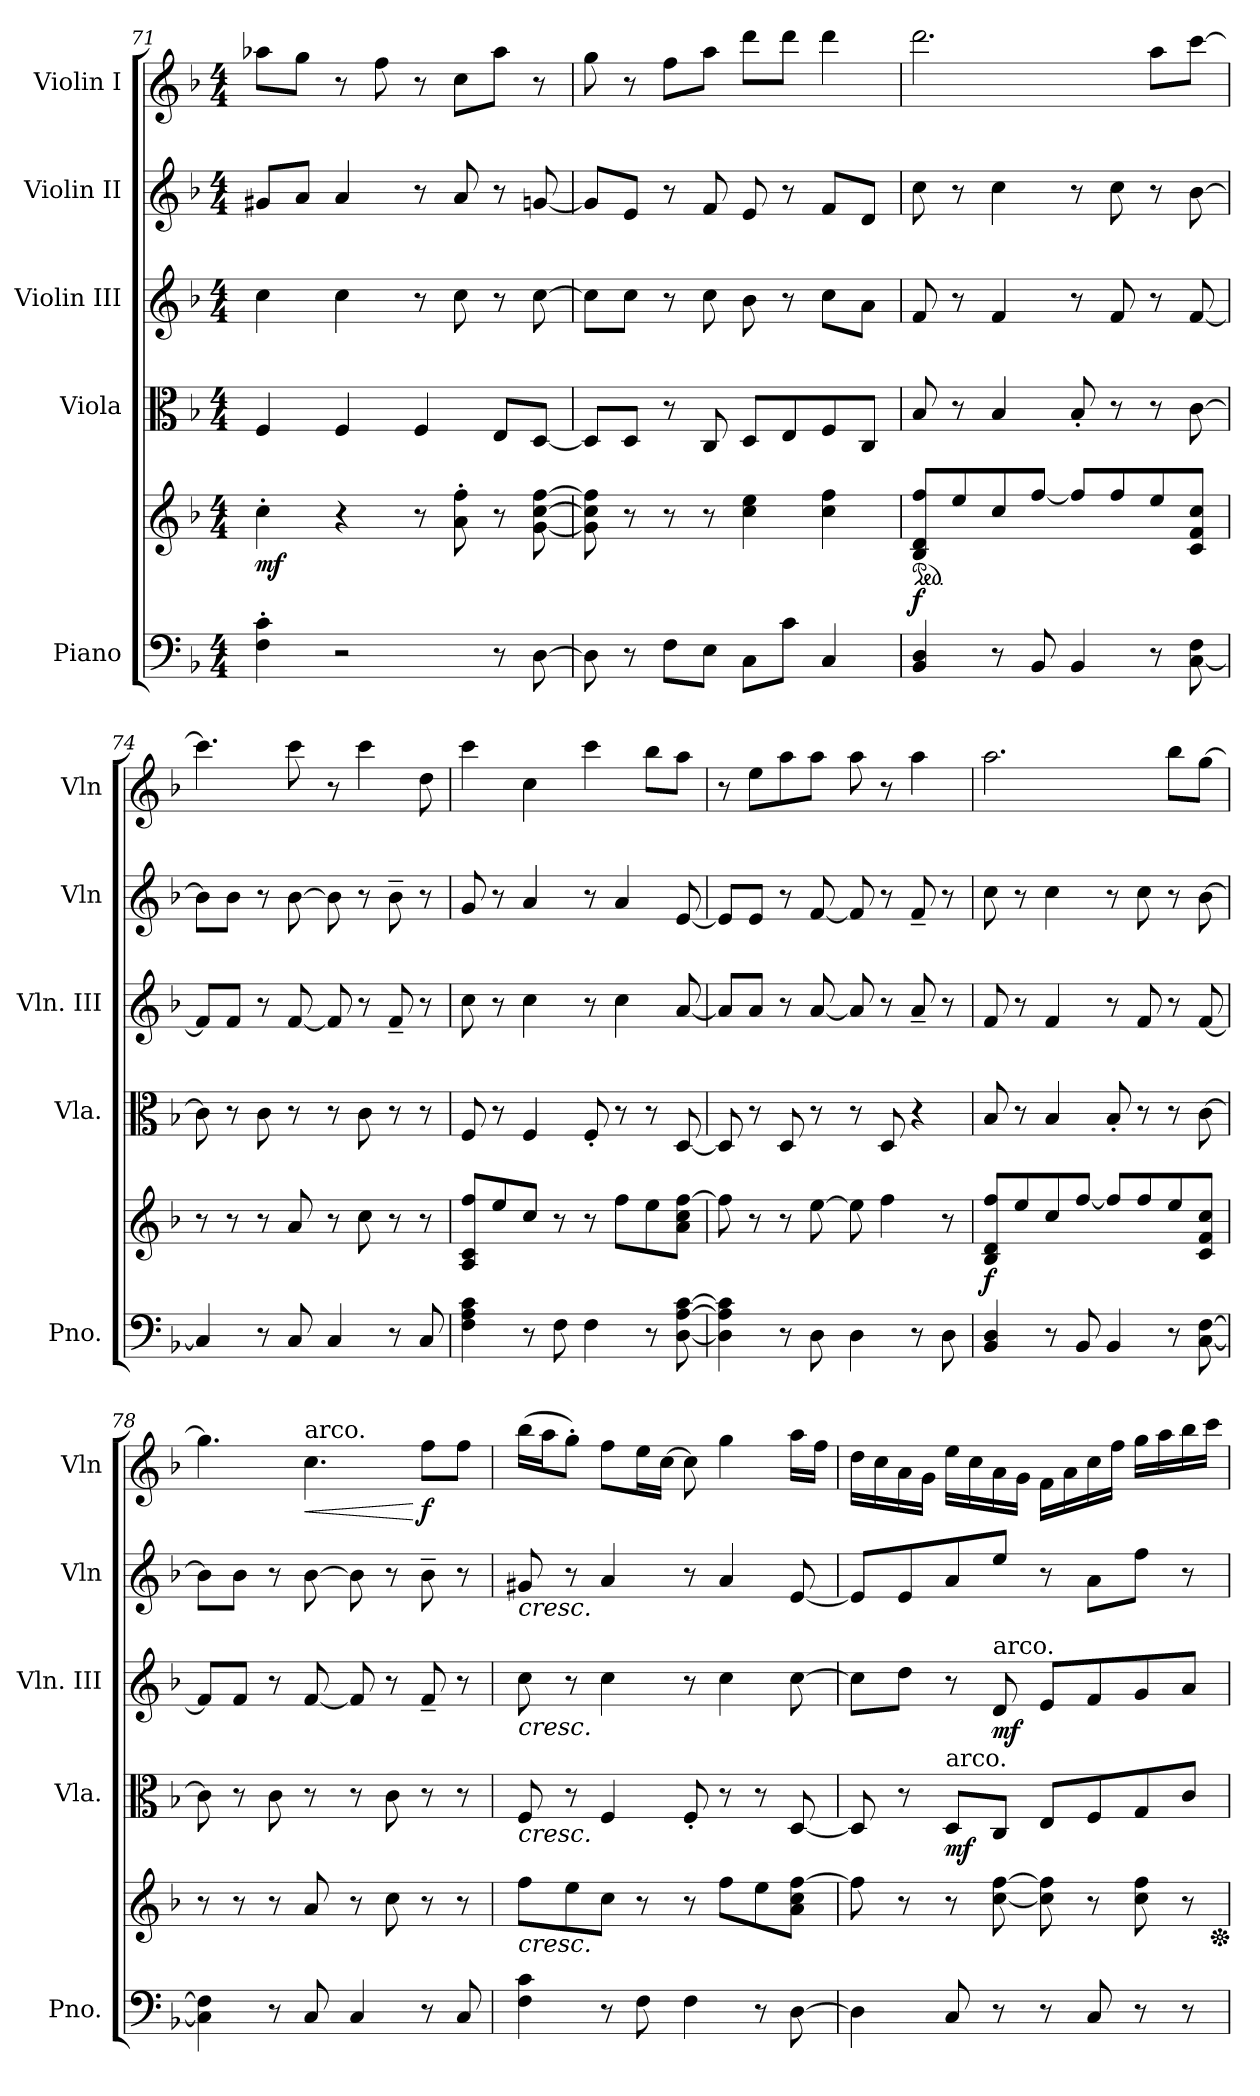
**kern	**kern	**dynam	**kern	**dynam	**kern	**dynam	**kern	**kern	**dynam
*part5	*part5	*part5	*part4	*part4	*part3	*part3	*part2	*part1	*part1
*staff6	*staff5	*staff5/6	*staff4	*staff4	*staff3	*staff3	*staff2	*staff1	*staff1
*I"Piano	*	*	*I"Viola	*	*I"Violin III	*	*I"Violin II	*I"Violin I	*
*I'Pno.	*	*	*I'Vla.	*	*I'Vln. III	*	*I'Vln	*I'Vln	*
!!LO:LB:g=z
*clefF4	*clefG2	*	*clefC3	*	*clefG2	*	*clefG2	*clefG2	*
*k[b-]	*k[b-]	*	*k[b-]	*	*k[b-]	*	*k[b-]	*k[b-]	*
*M4/4	*M4/4	*	*M4/4	*	*M4/4	*	*M4/4	*M4/4	*
=71	=71	=71	=71	=71	=71	=71	=71	=71	=71
!	!	!LO:DY:b	!	!	!	!	!	!	!
4F\' 4c\'	4cc'\	mf	4F/	.	4cc\	.	8g#X/L	8aa-X\L	.
.	.	.	.	.	.	.	8a/J	8gg\J	.
2r	4r	.	4F/	.	4cc\	.	4a/	8r	.
.	.	.	.	.	.	.	.	8ff\	.
.	8r	.	4F/	.	8r	.	8r	8r	.
.	8a\' 8ff\'	.	.	.	8cc\	.	8a/	8cc\L	.
8r	8r	.	8E/L	.	8r	.	8r	8aa-\J	.
[8D\	[8gi\ [8cc\ [8ff\	.	[8D/J	.	[8cc\	.	[8gn/	8r	.
=72	=72	=72	=72	=72	=72	=72	=72	=72	=72
8D\]	8g\] 8cc\] 8ff\]	.	8D/L]	.	8cc\L]	.	8g/L]	8gg\	.
8r	8r	.	8D/J	.	8cc\J	.	8e/J	8r	.
8F\L	8r	.	8r	.	8r	.	8r	8ff\L	.
8E\J	8r	.	8C/	.	8cc\	.	8f/	8aa\J	.
8C\L	4cc\ 4ee\	.	8D/L	.	8b-\	.	8e/	8ddd\L	.
8c\J	.	.	8E/	.	8r	.	8r	8ddd\J	.
4C/	4cc\ 4ff\	.	8F/	.	8cc\L	.	8f/L	4ddd\	.
.	.	.	8C/J	.	8a\J	.	8d/J	.	.
=73	=73	=73	=73	=73	=73	=73	=73	=73	=73
*	*ped	*	*	*	*	*	*	*	*
!	!	!LO:DY:a=2	!	!	!	!	!	!	!
4BB-/ 4D/	8B-/ 8d/ 8ff/L	f	8B-/	.	8f/	.	8cc\	2.ddd\	.
.	8ee/	.	8r	.	8r	.	8r	.	.
8r	8cc/	.	4B-/	.	4f/	.	4cc\	.	.
8BB-/	[8ff/J	.	.	.	.	.	.	.	.
4BB-/	8ff/L]	.	8B-'/	.	8r	.	8r	.	.
.	8ff/	.	8r	.	8f/	.	8cc\	.	.
8r	8ee/	.	8r	.	8r	.	8r	8aa\L	.
[8C\ 8F\	8c/ 8f/ 8cc/J	.	[8c\	.	[8f/	.	[8b-\	[8ccc\J	.
!!LO:PB:g=z
=74	=74	=74	=74	=74	=74	=74	=74	=74	=74
4C/]	8r	.	8c\]	.	8f/L]	.	8b-\L]	4.ccc\]	.
.	8r	.	8r	.	8f/J	.	8b-\J	.	.
8r	8r	.	8c\	.	8r	.	8r	.	.
8C/	8a/	.	8r	.	[8f/	.	[8b-\	8ccc\	.
4C/	8r	.	8r	.	8f/]	.	8b-\]	8r	.
.	8cc\	.	8c\	.	8r	.	8r	4ccc\	.
8r	8r	.	8r	.	8f~/	.	8b-~\	.	.
8C/	8r	.	8r	.	8r	.	8r	8dd\	.
=75	=75	=75	=75	=75	=75	=75	=75	=75	=75
4F\ 4A\ 4c\	8A/ 8c/ 8ff/L	.	8F/	.	8cc\	.	8g/	4ccc\	.
.	8ee/	.	8r	.	8r	.	8r	.	.
8r	8cc/J	.	4F/	.	4cc\	.	4a/	4cc\	.
8F\	8r	.	.	.	.	.	.	.	.
4F\	8r	.	8F'/	.	8r	.	8r	4ccc\	.
.	8ff\L	.	8r	.	4cc\	.	4a/	.	.
8r	8ee\	.	8r	.	.	.	.	8bb-\L	.
[8D\ [8A\ [8c\	8a\ 8cc\ [8ff\J	.	[8D/	.	[8a/	.	[8e/	8aa\J	.
=76	=76	=76	=76	=76	=76	=76	=76	=76	=76
4D\] 4A\] 4c\]	8ff\]	.	8D/]	.	8a/L]	.	8e/L]	8r	.
.	8r	.	8r	.	8a/J	.	8e/J	8ee\L	.
8r	8r	.	8D/	.	8r	.	8r	8aa\	.
8D\	[8ee\	.	8r	.	[8a/	.	[8f/	8aa\J	.
4D\	8ee\]	.	8r	.	8a/]	.	8f/]	8aa\	.
.	4ff\	.	8D/	.	8r	.	8r	8r	.
8r	.	.	4r	.	8a~/	.	8f~/	4aa\	.
8D\	8r	.	.	.	8r	.	8r	.	.
!!LO:LB:g=z
=77	=77	=77	=77	=77	=77	=77	=77	=77	=77
!	!	!LO:DY:a=2	!	!	!	!	!	!	!
4BB-/ 4D/	8B-/ 8d/ 8ff/L	f	8B-/	.	8f/	.	8cc\	2.aa\	.
.	8ee/	.	8r	.	8r	.	8r	.	.
8r	8cc/	.	4B-/	.	4f/	.	4cc\	.	.
8BB-/	[8ff/J	.	.	.	.	.	.	.	.
4BB-/	8ff/L]	.	8B-'/	.	8r	.	8r	.	.
.	8ff/	.	8r	.	8f/	.	8cc\	.	.
8r	8ee/	.	8r	.	8r	.	8r	8bb-\L	.
[8C\ [8F\	8c/ 8f/ 8cc/J	.	[8c\	.	[8f/	.	[8b-\	[8gg\J	.
=78	=78	=78	=78	=78	=78	=78	=78	=78	=78
4C\] 4F\]	8r	.	8c\]	.	8f/L]	.	8b-\L]	4.gg\]	.
.	8r	.	8r	.	8f/J	.	8b-\J	.	.
8r	8r	.	8c\	.	8r	.	8r	.	.
!	!	!	!	!	!	!	!	!LO:TX:a:t=arco.	!
!	!	!	!	!	!	!	!	!	!LO:HP:b
8C/	8a/	.	8r	.	[8f/	.	[8b-\	4.cc\	<
4C/	8r	.	8r	.	8f/]	.	8b-\]	.	.
.	8cc\	.	8c\	.	8r	.	8r	.	.
!	!	!	!	!	!	!	!	!	!LO:DY:n=1:b
8r	8r	.	8r	.	8f~/	.	8b-~\	8ff\L	[ f
8C/	8r	.	8r	.	8r	.	8r	8ff\J	.
=79	=79	=79	=79	=79	=79	=79	=79	=79	=79
!	!	!	!	!	!	!	!LO:TX:b:i:t=cresc.	!	!
!	!	!	!	!	!LO:TX:b:i:t=cresc.	!	!	!	!
!	!	!	!LO:TX:b:i:t=cresc.	!	!	!	!	!	!
!	!LO:TX:b:i:t=cresc.	!	!	!	!	!	!	!	!
4F\ 4c\	8ff\L	.	8F/	.	8cc\	.	8g#X/	(16bb-\LL	.
.	.	.	.	.	.	.	.	16aa\J	.
.	8ee\	.	8r	.	8r	.	8r	8gg'\J)	.
8r	8cc\J	.	4F/	.	4cc\	.	4a/	8ff\L	.
8F\	8r	.	.	.	.	.	.	16ee\L	.
.	.	.	.	.	.	.	.	[16cc\JJ	.
4F\	8r	.	8F'/	.	8r	.	8r	8cc\]	.
.	8ff\L	.	8r	.	4cc\	.	4a/	4gg\	.
8r	8ee\	.	8r	.	.	.	.	.	.
[8D\	8a\ 8cc\ [8ff\J	.	[8D/	.	[8cc\	.	[8e/	16aa\LL	.
.	.	.	.	.	.	.	.	16ff\JJ	.
!!LO:PB:g=z
=80	=80	=80	=80	=80	=80	=80	=80	=80	=80
4D\]	8ff\]	.	8D/]	.	8cc\L]	.	8e/L]	16dd\LL	.
.	.	.	.	.	.	.	.	16cc\	.
.	8r	.	8r	.	8dd\J	.	8e/	16a\	.
.	.	.	.	.	.	.	.	16g\JJ	.
!	!	!	!LO:TX:a:t=arco.	!	!	!	!	!	!
!	!	!	!	!LO:DY:b	!	!	!	!	!
8C/	8r	.	8D/L	mf	8r	.	8a/	16ee\LL	.
.	.	.	.	.	.	.	.	16cc\	.
!	!	!	!	!	!LO:TX:a:t=arco.	!	!	!	!
!	!	!	!	!	!	!LO:DY:b	!	!	!
8r	[8cc\ [8ff\	.	8C/J	.	8d/	mf	8ee/J	16a\	.
.	.	.	.	.	.	.	.	16g\JJ	.
8r	8cc\] 8ff\]	.	8E/L	.	8e/L	.	8r	16f\LL	.
.	.	.	.	.	.	.	.	16a\	.
8C/	8r	.	8F/	.	8f/	.	8a\L	16cc\	.
.	.	.	.	.	.	.	.	16ff\JJ	.
8r	8cc\ 8ff\	.	8G/	.	8g/	.	8ff\J	16gg\LL	.
.	.	.	.	.	.	.	.	16aa\	.
8r	8r	.	8c/J	.	8a/J	.	8r	16bb-\	.
.	.	.	.	.	.	.	.	16ccc\JJ	.
*	*Xped	*	*	*	*	*	*	*	*
=	=	=	=	=	=	=	=	=	=
*-	*-	*-	*-	*-	*-	*-	*-	*-	*-
